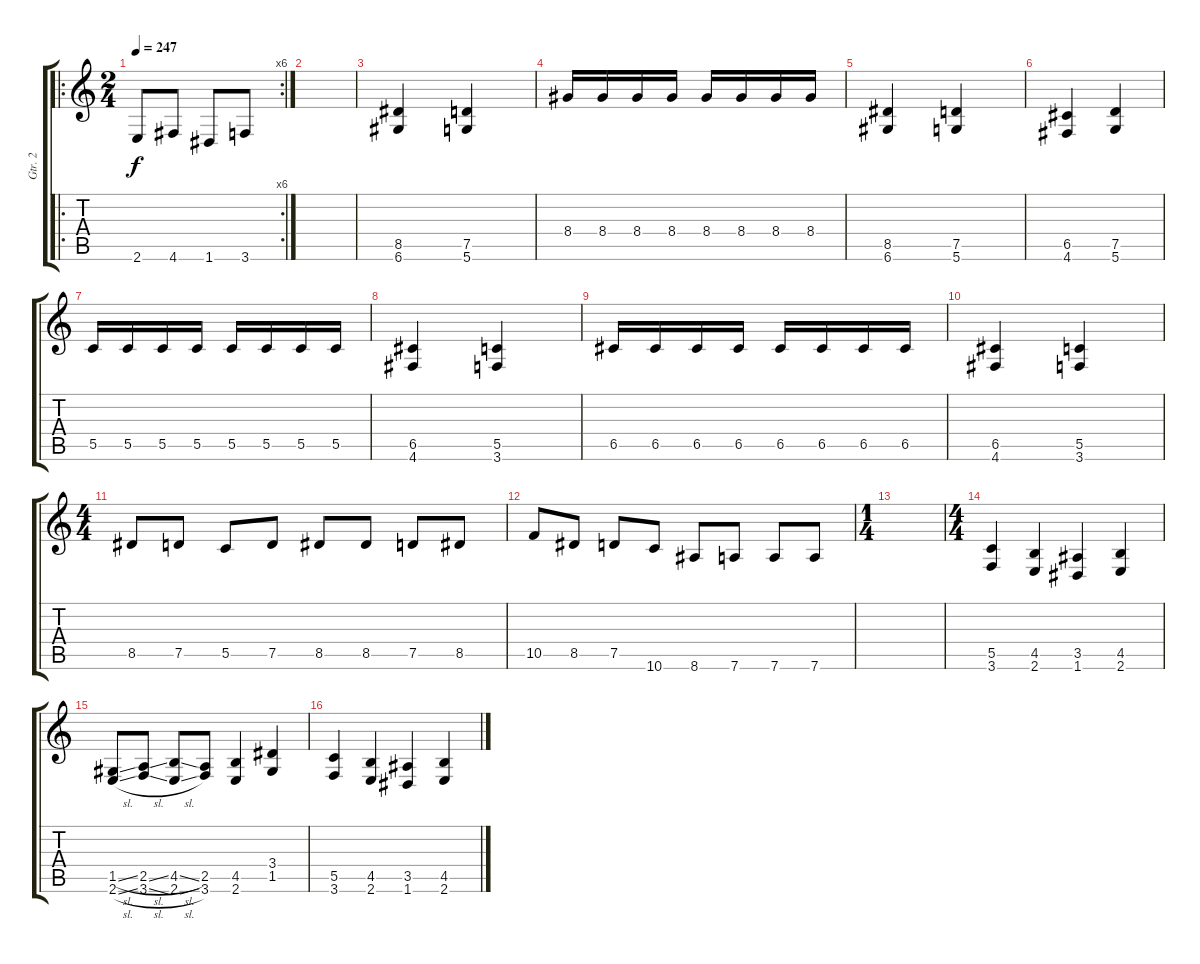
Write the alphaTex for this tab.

\track ("Gtr. 2" "Gtr. 2") {instrument distortionguitar}
\staff {score tabs}
\tuning (D4 A3 F3 C3 G2 D2) {hide}
\ro
\rc 6
\ts (2 4)
\tempo 247
\clef g2
\ks c
2.6.8{dy f} 4.6.8 1.6.8 3.6.8 |
|
(8.5 6.6).4 (7.5 5.6).4 |
8.4.16 8.4.16 8.4.16 8.4.16 8.4.16 8.4.16 8.4.16 8.4.16 |
(8.5 6.6).4 (7.5 5.6).4 |
(6.5 4.6).4 (7.5 5.6).4 |
5.5.16 5.5.16 5.5.16 5.5.16 5.5.16 5.5.16 5.5.16 5.5.16 |
(6.5 4.6).4 (5.5 3.6).4 |
6.5.16 6.5.16 6.5.16 6.5.16 6.5.16 6.5.16 6.5.16 6.5.16 |
(6.5 4.6).4 (5.5 3.6).4 |
\ts (4 4)
8.5.8 7.5.8 5.5.8 7.5.8 8.5.8 8.5.8 7.5.8 8.5.8 |
10.5.8 8.5.8 7.5.8 10.6.8 8.6.8 7.6.8 7.6.8 7.6.8 |
\ts (1 4)
|
\ts (4 4)
(5.5 3.6).4 (4.5 2.6).4 (3.5 1.6).4 (4.5 2.6).4 |
(1.5{sl} 2.6{sl}).8 (2.5{sl} 3.6{sl}).8 (4.5{sl} 2.6{sl}).8 (2.5 3.6).8 (4.5 2.6).4 (3.4 1.5).4 |
(5.5 3.6).4 (4.5 2.6).4 (3.5 1.6).4 (4.5 2.6).4
